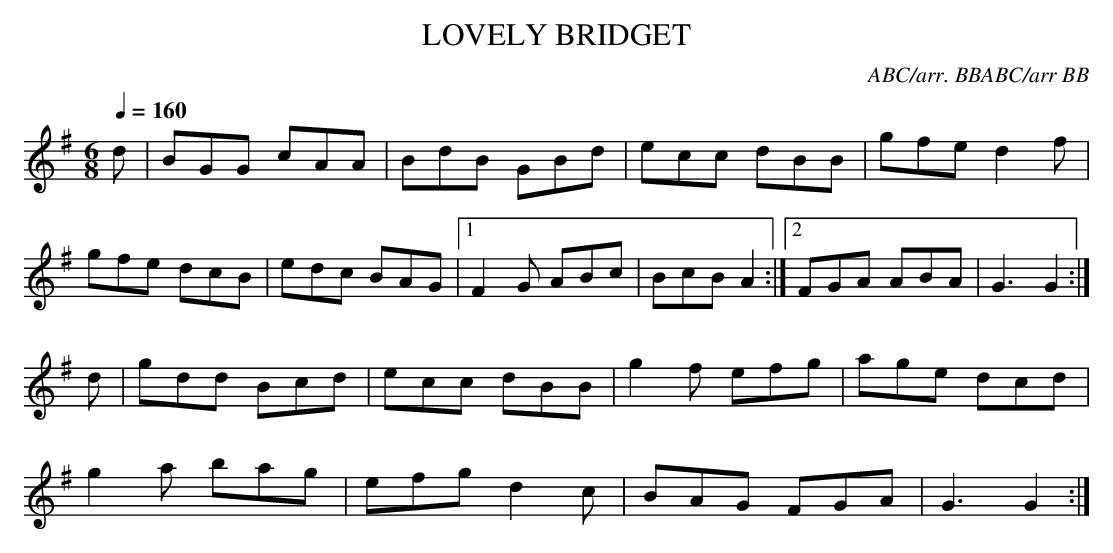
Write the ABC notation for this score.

X:1
T:LOVELY BRIDGET
Q:1/4=160
C:ABC/arr. BBABC/arr BB
M:6/8
L:1/8
K:G
d|BGG cAA|BdB GBd|ecc dBB|gfe d2f|
gfe dcB|edc BAG|1 F2G ABc|BcB A2:|\
[2 FGA ABA|G3G2 :|
d|gdd Bcd|ecc dBB|g2f efg|age dcd|
g2a bag|efg d2c|BAG FGA|G3G2 :|
